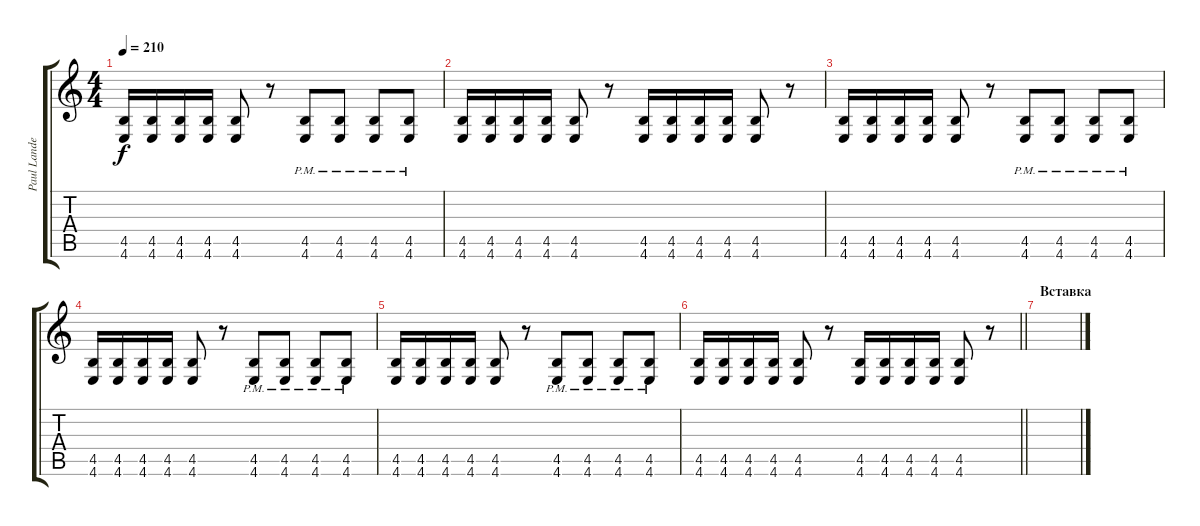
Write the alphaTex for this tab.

\track ("Paul Landers" "Paul Lande") {instrument distortionguitar}
\staff {score tabs}
\tuning (E4 C4 G3 C3 G2 C2) {hide}
\ts (4 4)
\tempo 210
\clef g2
\ks c
(4.5 4.6).16{dy f} (4.5 4.6).16 (4.5 4.6).16 (4.5 4.6).16 (4.5 4.6).8 r.8 (4.5{pm} 4.6{pm}).8 (4.5{pm} 4.6{pm}).8 (4.5{pm} 4.6{pm}).8 (4.5{pm} 4.6{pm}).8 |
(4.5 4.6).16 (4.5 4.6).16 (4.5 4.6).16 (4.5 4.6).16 (4.5 4.6).8 r.8 (4.5 4.6).16 (4.5 4.6).16 (4.5 4.6).16 (4.5 4.6).16 (4.5 4.6).8 r.8 |
(4.5 4.6).16 (4.5 4.6).16 (4.5 4.6).16 (4.5 4.6).16 (4.5 4.6).8 r.8 (4.5{pm} 4.6{pm}).8 (4.5{pm} 4.6{pm}).8 (4.5{pm} 4.6{pm}).8 (4.5{pm} 4.6{pm}).8 |
(4.5 4.6).16 (4.5 4.6).16 (4.5 4.6).16 (4.5 4.6).16 (4.5 4.6).8 r.8 (4.5{pm} 4.6{pm}).8 (4.5{pm} 4.6{pm}).8 (4.5{pm} 4.6{pm}).8 (4.5{pm} 4.6{pm}).8 |
(4.5 4.6).16 (4.5 4.6).16 (4.5 4.6).16 (4.5 4.6).16 (4.5 4.6).8 r.8 (4.5{pm} 4.6{pm}).8 (4.5{pm} 4.6{pm}).8 (4.5{pm} 4.6{pm}).8 (4.5{pm} 4.6{pm}).8 |
\barLineRight lightlight
(4.5 4.6).16 (4.5 4.6).16 (4.5 4.6).16 (4.5 4.6).16 (4.5 4.6).8 r.8 (4.5 4.6).16 (4.5 4.6).16 (4.5 4.6).16 (4.5 4.6).16 (4.5 4.6).8 r.8 |
\section ("" "Вставка")
